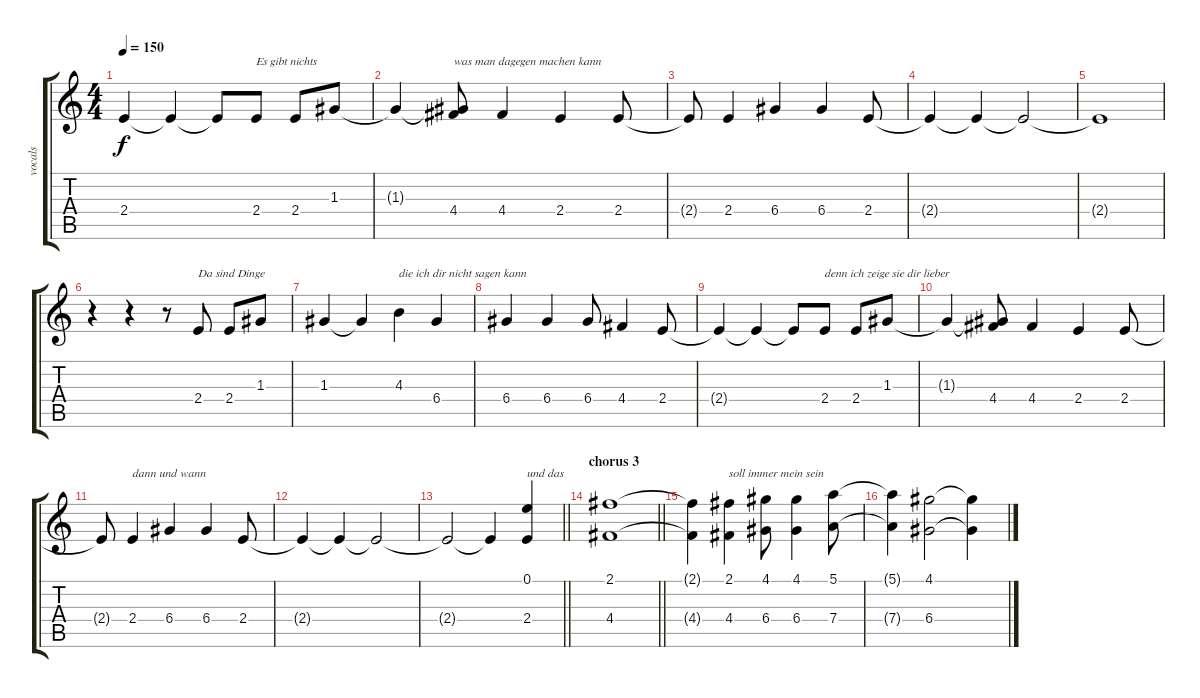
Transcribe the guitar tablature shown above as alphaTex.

\track ("vocals" "vocals") {instrument electricguitarjazz}
\staff {score tabs}
\tuning (E4 B3 G3 D3 A2 E2) {hide}
\ts (4 4)
\tempo 150
\clef g2
\ks c
2.4{t}.4{dy f} 2.4{t}.4 2.4{t}.8 2.4.8{txt "Es gibt nichts "} 2.4.8 1.3.8 |
1.3{t}.4 (1.3{t} 4.4).8{txt "was man dagegen machen kann"} 4.4.4 2.4.4 2.4.8 |
2.4{t}.8 2.4.4 6.4.4 6.4.4 2.4.8 |
2.4{t}.4 2.4{t}.4 2.4{t}.2 |
2.4{t}.1 |
r.4 r.4 r.8 2.4.8{txt "Da sind Dinge "} 2.4.8 1.3.8 |
1.3.4 1.3{t}.4 4.3.4{txt "die ich dir nicht sagen kann"} 6.4.4 |
6.4.4 6.4.4 6.4.8 4.4.4 2.4.8 |
2.4{t}.4 2.4{t}.4 2.4{t}.8 2.4.8{txt "denn ich zeige sie dir lieber"} 2.4.8 1.3.8 |
1.3{t}.4 (1.3{t} 4.4).8 4.4.4 2.4.4 2.4.8 |
2.4{t}.8 2.4.4{txt "dann und wann"} 6.4.4 6.4.4 2.4.8 |
2.4{t}.4 2.4{t}.4 2.4{t}.2 |
\barLineRight lightlight
2.4{t}.2 2.4{t}.4 (0.1 2.4).4{txt "und das"} |
\section ("" "chorus 3")
\barLineRight lightlight
(2.1 4.4).1 |
(2.1{t} 4.4{t}).4 (2.1 4.4).4{txt "soll immer mein sein"} (4.1 6.4).8 (4.1 6.4).4 (5.1 7.4).8 |
(5.1{t} 7.4{t}).4 (4.1 6.4).2 (4.1{t} 6.4{t}).4
